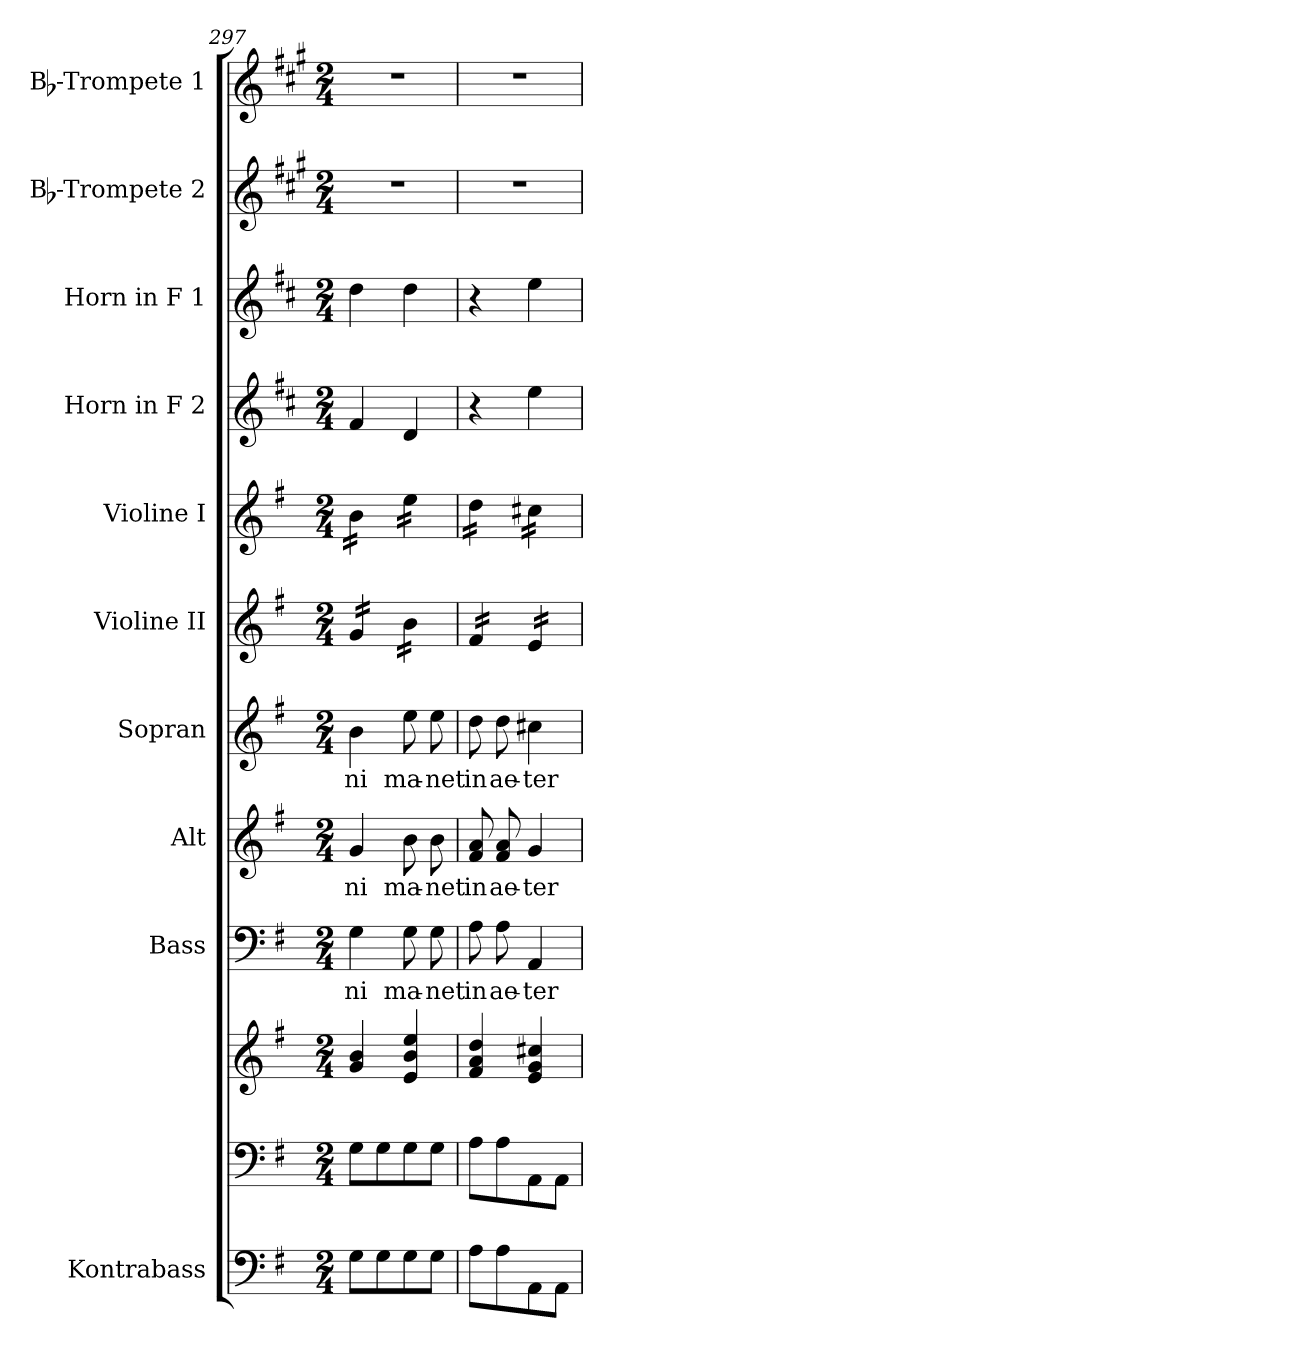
**kern	**kern	**kern	**kern	**text	**kern	**text	**kern	**text	**kern	**kern	**kern	**kern	**kern	**kern
*part11	*part10	*part10	*part9	*part9	*part8	*part8	*part7	*part7	*part6	*part5	*part4	*part3	*part2	*part1
*staff12	*staff11	*staff10	*staff9	*staff9	*staff8	*staff8	*staff7	*staff7	*staff6	*staff5	*staff4	*staff3	*staff2	*staff1
*I"Kontrabass	*	*	*I"Bass	*	*I"Alt	*	*I"Sopran	*	*I"Violine II	*I"Violine I	*I"Horn in F 2	*I"Horn in F 1	*I"Bb-Trompete 2	*I"Bb-Trompete 1
*I'Kb.	*	*	*I'B.	*	*I'A.	*	*I'S.	*	*I'Vl. II	*I'Vl. I	*	*	*I'Bb Trp. 2	*I'Bb Trp. 1
*clefF4	*clefF4	*clefG2	*clefF4	*	*clefG2	*	*clefG2	*	*clefG2	*clefG2	*clefG2	*clefG2	*clefG2	*clefG2
*ITrd7c12	*	*	*	*	*	*	*	*	*	*	*ITrd4c7	*ITrd4c7	*ITrd1c2	*ITrd1c2
*k[f#]	*k[f#]	*k[f#]	*k[f#]	*	*k[f#]	*	*k[f#]	*	*k[f#]	*k[f#]	*k[f#]	*k[f#]	*k[f#]	*k[f#]
*G:	*G:	*G:	*G:	*	*G:	*	*G:	*	*G:	*G:	*G:	*G:	*G:	*G:
*M2/4	*M2/4	*M2/4	*M2/4	*	*M2/4	*	*M2/4	*	*M2/4	*M2/4	*M2/4	*M2/4	*M2/4	*M2/4
=297	=297	=297	=297	=297	=297	=297	=297	=297	=297	=297	=297	=297	=297	=297
!	!	!	!	!LO:LY:b	!	!LO:LY:b	!	!LO:LY:b	!	!	!	!	!	!
*	*	*	*	*	*	*	*	*	*tremolo	*	*	*	*	*
*	*	*	*	*	*	*	*	*	*	*tremolo	*	*	*	*
8GG\L	8G\L	4g/ 4b/	4G\	-ni	4g/	-ni	4b\	-ni	16g/LL	16b\LL	4B/	4g\	2r	2r
.	.	.	.	.	.	.	.	.	16g/	16b\	.	.	.	.
8GG\	8G\	.	.	.	.	.	.	.	16g/	16b\	.	.	.	.
.	.	.	.	.	.	.	.	.	16g/JJ	16b\JJ	.	.	.	.
!	!	!	!	!LO:LY:b	!	!LO:LY:b	!	!LO:LY:b	!	!	!	!	!	!
8GG\	8G\	4e/ 4b/ 4ee/	8G\	ma-	8b\	ma-	8ee\	ma-	16b\LL	16ee\LL	4G/	4g\	.	.
.	.	.	.	.	.	.	.	.	16b\	16ee\	.	.	.	.
!	!	!	!	!LO:LY:b	!	!LO:LY:b	!	!LO:LY:b	!	!	!	!	!	!
8GG\J	8G\J	.	8G\	-net	8b\	-net	8ee\	-net	16b\	16ee\	.	.	.	.
.	.	.	.	.	.	.	.	.	16b\JJ	16ee\JJ	.	.	.	.
=298	=298	=298	=298	=298	=298	=298	=298	=298	=298	=298	=298	=298	=298	=298
!	!	!	!	!LO:LY:b	!	!LO:LY:b	!	!LO:LY:b	!	!	!	!	!	!
8AA\L	8A\L	4f#/ 4a/ 4dd/	8A\	in	8f#/ 8a/	in	8dd\	in	16f#/LL	16dd\LL	4r	4r	2r	2r
.	.	.	.	.	.	.	.	.	16f#/	16dd\	.	.	.	.
!	!	!	!	!LO:LY:b	!	!LO:LY:b	!	!LO:LY:b	!	!	!	!	!	!
8AA\	8A\	.	8A\	ae-	8f#/ 8a/	ae-	8dd\	ae-	16f#/	16dd\	.	.	.	.
.	.	.	.	.	.	.	.	.	16f#/JJ	16dd\JJ	.	.	.	.
!	!	!	!	!LO:LY:b	!	!LO:LY:b	!	!LO:LY:b	!	!	!	!	!	!
8AAA\	8AA\	4e/ 4g/ 4cc#X/	4AA/	-ter-	4g/	-ter-	4cc#X\	-ter-	16e/LL	16cc#X\LL	4a\	4a\	.	.
.	.	.	.	.	.	.	.	.	16e/	16cc#X\	.	.	.	.
8AAA\J	8AA\J	.	.	.	.	.	.	.	16e/	16cc#X\	.	.	.	.
.	.	.	.	.	.	.	.	.	16e/JJ	16cc#X\JJ	.	.	.	.
*	*	*	*	*	*	*	*	*	*	*Xtremolo	*	*	*	*
*	*	*	*	*	*	*	*	*	*Xtremolo	*	*	*	*	*
=	=	=	=	=	=	=	=	=	=	=	=	=	=	=
*-	*-	*-	*-	*-	*-	*-	*-	*-	*-	*-	*-	*-	*-	*-
